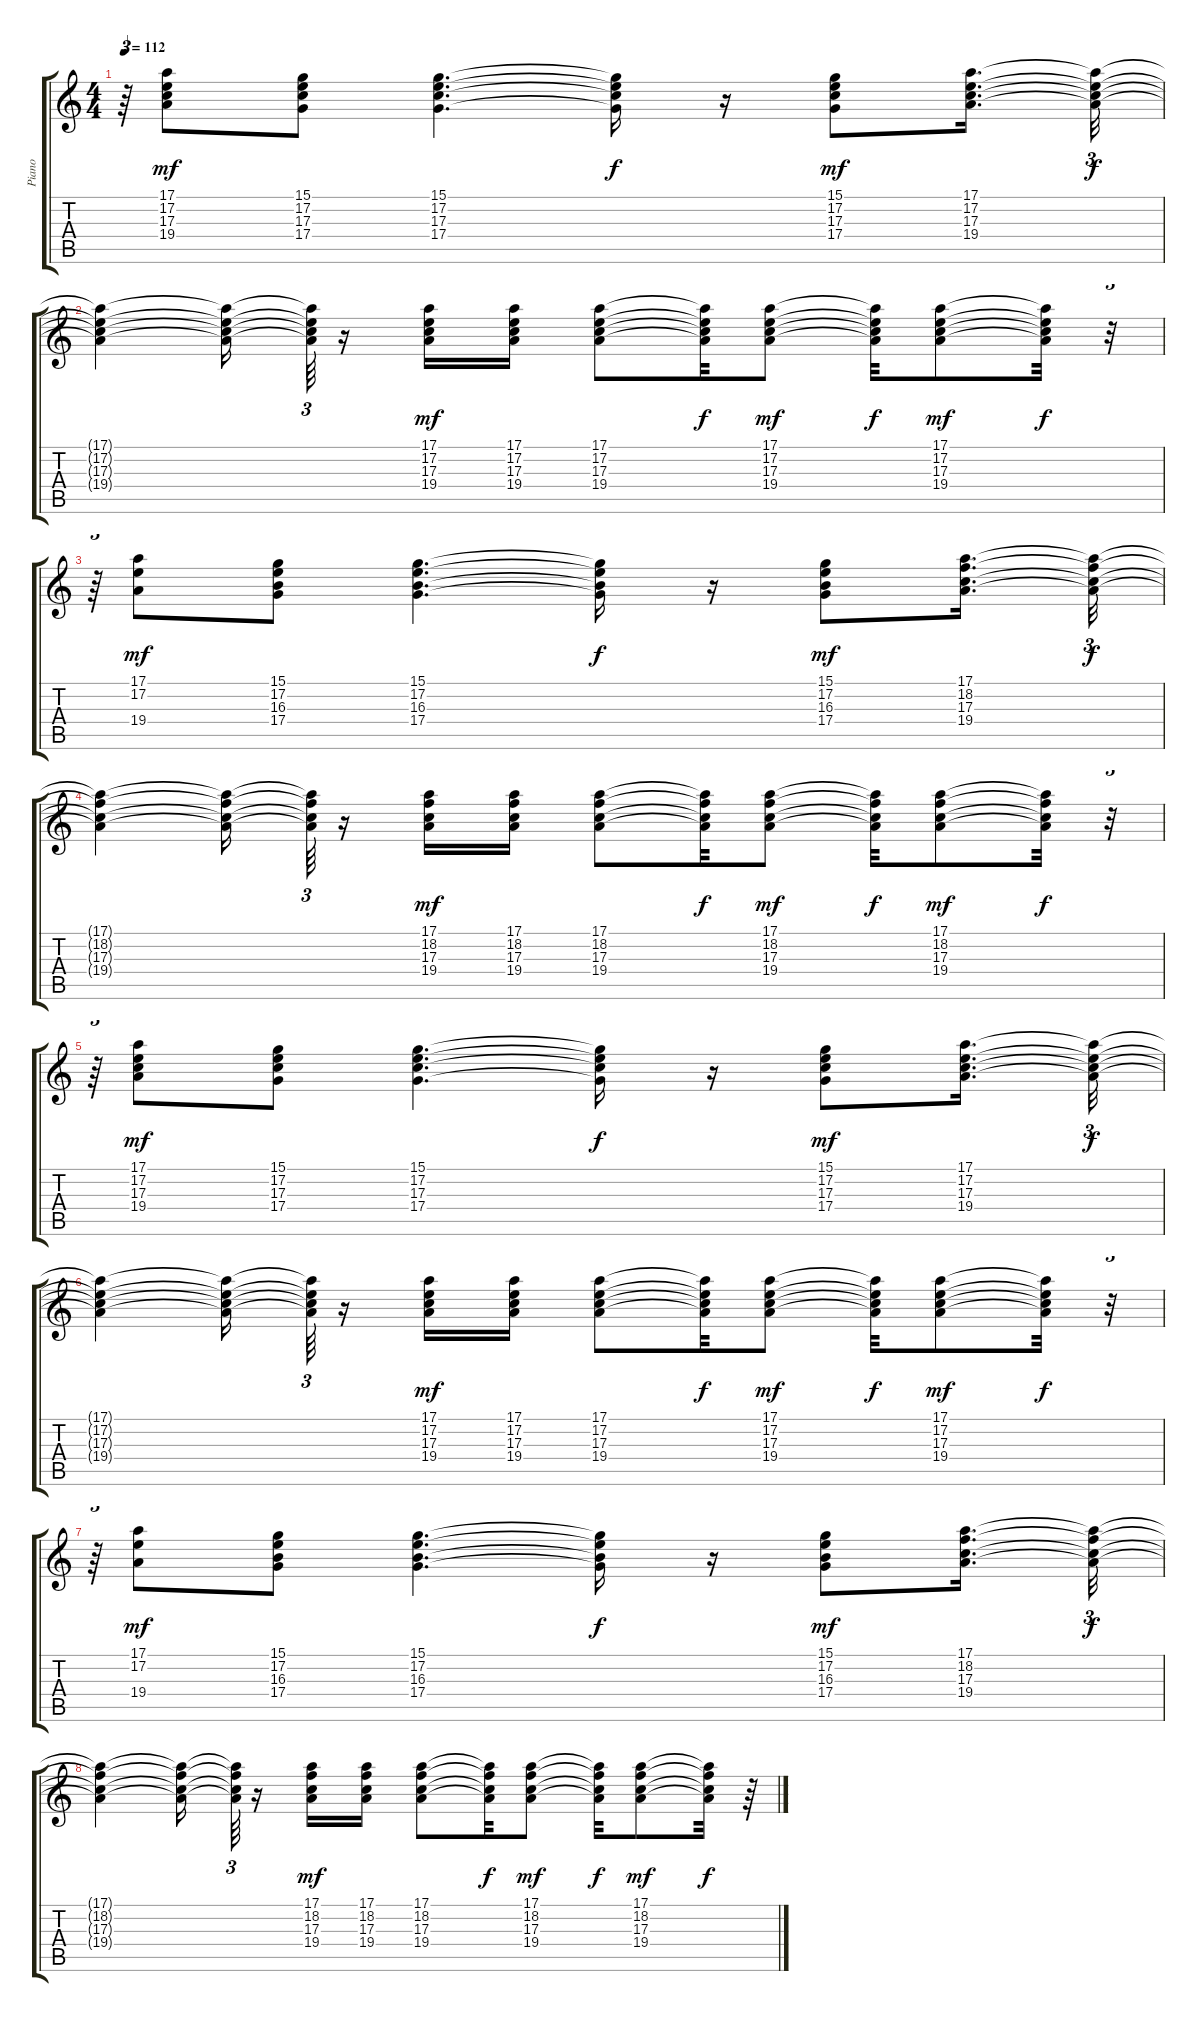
\track ("Piano" "Piano") {instrument electricpiano2}
\staff {score tabs}
\tuning (E4 B3 G3 D3 A2 E2) {hide}
\ts (4 4)
\tempo 112
\clef g2
\ks c
r.64{tu (3 2) dy f} (17.1 17.2 17.3 19.4).8{dy mf} (15.1 17.2 17.3 17.4).8 (15.1 17.2 17.3 17.4).4{d} (15.1{t} 17.2{t} 17.3{t} 17.4{t}).16{dy f} r.16 (15.1 17.2 17.3 17.4).8{dy mf} (17.1 17.2 17.3 19.4).16{d} (17.1{t} 17.2{t} 17.3{t} 19.4{t}).32{tu (3 2) dy f} |
(17.1{t} 17.2{t} 17.3{t} 19.4{t}).4 (17.1{t} 17.2{t} 17.3{t} 19.4{t}).16 (17.1{t} 17.2{t} 17.3{t} 19.4{t}).64{tu (3 2)} r.16 (17.1 17.2 17.3 19.4).16{dy mf} (17.1 17.2 17.3 19.4).16 (17.1 17.2 17.3 19.4).8 (17.1{t} 17.2{t} 17.3{t} 19.4{t}).32{dy f} (17.1 17.2 17.3 19.4).8{dy mf} (17.1{t} 17.2{t} 17.3{t} 19.4{t}).32{dy f} (17.1 17.2 17.3 19.4).8{dy mf} (17.1{t} 17.2{t} 17.3{t} 19.4{t}).32{dy f} r.32{tu (3 2)} |
r.64{tu (3 2)} (17.1 17.2 19.4).8{dy mf} (15.1 17.2 16.3 17.4).8 (15.1 17.2 16.3 17.4).4{d} (15.1{t} 17.2{t} 16.3{t} 17.4{t}).16{dy f} r.16 (15.1 17.2 16.3 17.4).8{dy mf} (17.1 18.2 17.3 19.4).16{d} (17.1{t} 18.2{t} 17.3{t} 19.4{t}).32{tu (3 2) dy f} |
(17.1{t} 18.2{t} 17.3{t} 19.4{t}).4 (17.1{t} 18.2{t} 17.3{t} 19.4{t}).16 (17.1{t} 18.2{t} 17.3{t} 19.4{t}).64{tu (3 2)} r.16 (17.1 18.2 17.3 19.4).16{dy mf volume 12} (17.1 18.2 17.3 19.4).16{volume 12} (17.1 18.2 17.3 19.4).8{volume 11} (17.1{t} 18.2{t} 17.3{t} 19.4{t}).32{dy f} (17.1 18.2 17.3 19.4).8{dy mf volume 11} (17.1{t} 18.2{t} 17.3{t} 19.4{t}).32{dy f} (17.1 18.2 17.3 19.4).8{dy mf volume 10} (17.1{t} 18.2{t} 17.3{t} 19.4{t}).32{dy f} r.32{tu (3 2)} |
r.64{tu (3 2)} (17.1 17.2 17.3 19.4).8{dy mf volume 10} (15.1 17.2 17.3 17.4).8{volume 10} (15.1 17.2 17.3 17.4).4{d volume 10} (15.1{t} 17.2{t} 17.3{t} 17.4{t}).16{dy f} r.16 (15.1 17.2 17.3 17.4).8{dy mf volume 8} (17.1 17.2 17.3 19.4).16{d volume 8} (17.1{t} 17.2{t} 17.3{t} 19.4{t}).32{tu (3 2) dy f} |
(17.1{t} 17.2{t} 17.3{t} 19.4{t}).4 (17.1{t} 17.2{t} 17.3{t} 19.4{t}).16 (17.1{t} 17.2{t} 17.3{t} 19.4{t}).64{tu (3 2)} r.16 (17.1 17.2 17.3 19.4).16{dy mf volume 7} (17.1 17.2 17.3 19.4).16{volume 6} (17.1 17.2 17.3 19.4).8{volume 6} (17.1{t} 17.2{t} 17.3{t} 19.4{t}).32{dy f} (17.1 17.2 17.3 19.4).8{dy mf volume 6} (17.1{t} 17.2{t} 17.3{t} 19.4{t}).32{dy f} (17.1 17.2 17.3 19.4).8{dy mf volume 6} (17.1{t} 17.2{t} 17.3{t} 19.4{t}).32{dy f} r.32{tu (3 2)} |
r.64{tu (3 2)} (17.1 17.2 19.4).8{dy mf volume 5} (15.1 17.2 16.3 17.4).8{volume 5} (15.1 17.2 16.3 17.4).4{d volume 4} (15.1{t} 17.2{t} 16.3{t} 17.4{t}).16{dy f} r.16 (15.1 17.2 16.3 17.4).8{dy mf volume 3} (17.1 18.2 17.3 19.4).16{d volume 3} (17.1{t} 18.2{t} 17.3{t} 19.4{t}).32{tu (3 2) dy f} |
(17.1{t} 18.2{t} 17.3{t} 19.4{t}).4 (17.1{t} 18.2{t} 17.3{t} 19.4{t}).16 (17.1{t} 18.2{t} 17.3{t} 19.4{t}).64{tu (3 2)} r.16 (17.1 18.2 17.3 19.4).16{dy mf volume 2} (17.1 18.2 17.3 19.4).16{volume 2} (17.1 18.2 17.3 19.4).8{volume 1} (17.1{t} 18.2{t} 17.3{t} 19.4{t}).32{dy f} (17.1 18.2 17.3 19.4).8{dy mf volume 1} (17.1{t} 18.2{t} 17.3{t} 19.4{t}).32{dy f} (17.1 18.2 17.3 19.4).8{dy mf volume 0} (17.1{t} 18.2{t} 17.3{t} 19.4{t}).32{dy f} r.64
